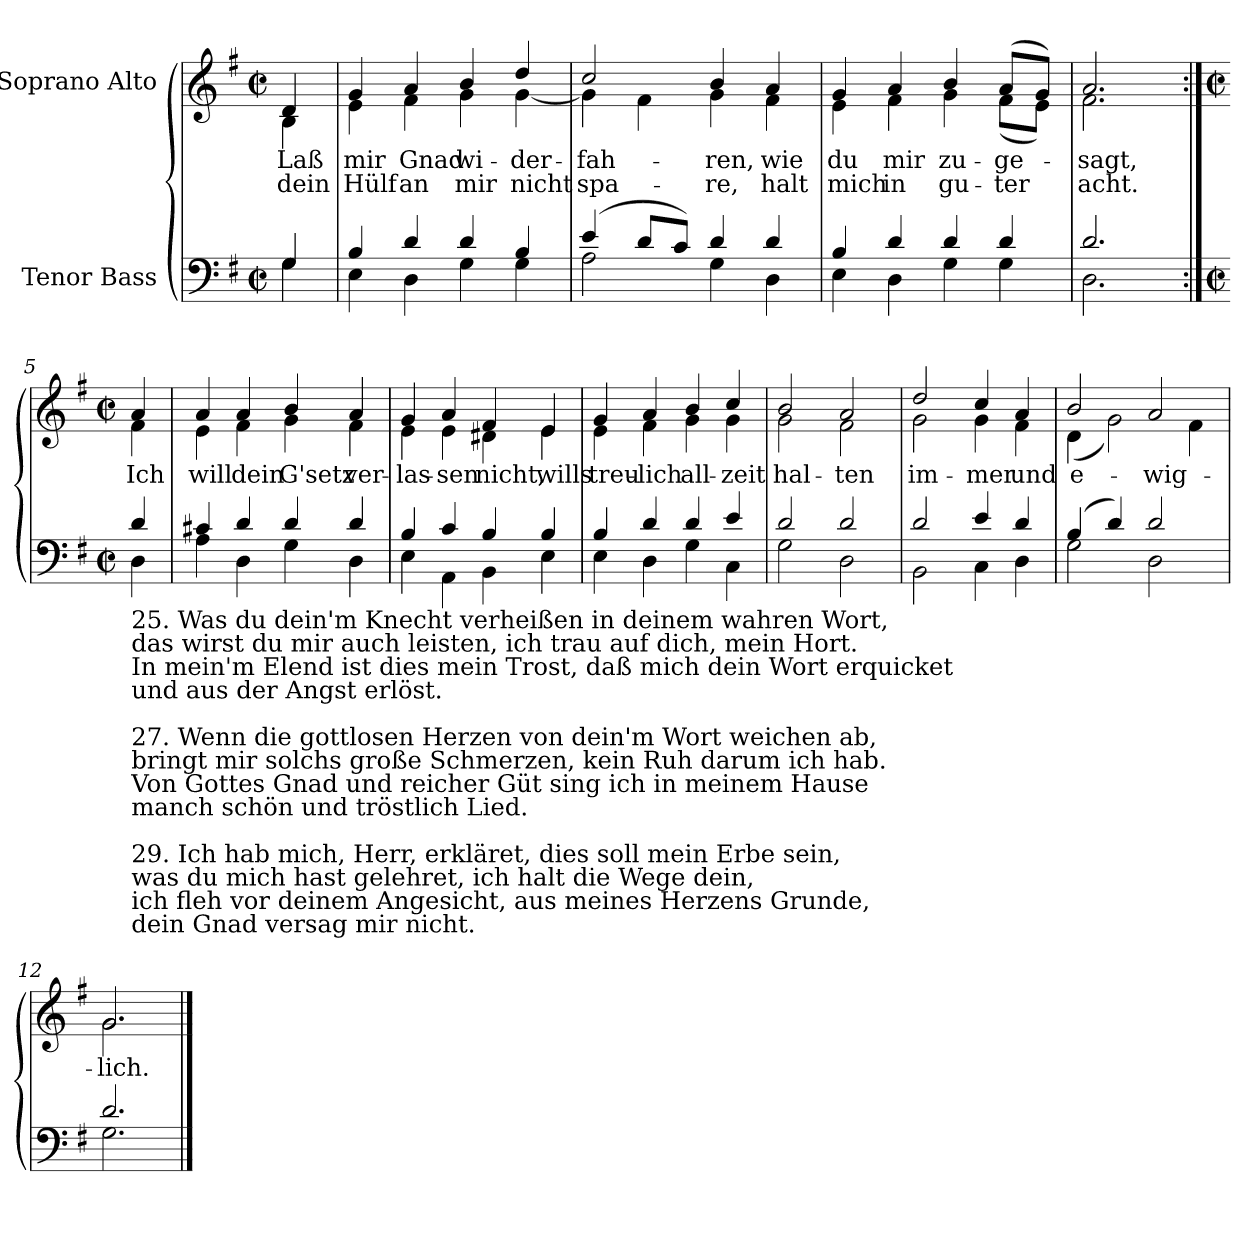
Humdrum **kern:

**kern	**kern	**text	**text
*part2	*part1	*part1	*part1
*staff2	*staff1	*staff1	*staff1
*I"Tenor Bass	*I"Soprano Alto	*	*
*clefF4	*clefG2	*	*
*k[f#]	*k[f#]	*	*
*G:	*G:	*	*
*M2/2	*M2/2	*	*
*met(c|)	*met(c|)	*	*
=	=	=	=
*^	*	*	*
!	!	!LO:TX:a:cj:t=Cornelius Becker\n(1561-1604)	!	!
!	!	!LO:TX:a:cj:t=Psalm 119, part 3, SWV 219	!	!
!	!	!LO:TX:a:cj:t=Heinrich Schütz\n(1585-1672)	!	!
!	!	!	!LO:LY:b	!LO:LY:b
*	*	*^	*	*
4G/	4G\	4d/	4B\	Laß	dein
=1	=1	=1	=1	=1	=1
!	!	!	!	!LO:LY:b	!LO:LY:b
4B/	4E\	4g/	4e\	mir	Hülf
!	!	!	!	!LO:LY:b	!LO:LY:b
4d/	4D\	4a/	4f#\	Gnad	an
!	!	!	!	!LO:LY:b	!LO:LY:b
4d/	4G\	4b/	4g\	wi-	-mir
!	!	!	!	!LO:LY:b	!LO:LY:b
4B/	4G\	4dd/	[4g\	der-	-nicht
=2	=2	=2	=2	=2	=2
!	!	!	!	!LO:LY:b	!LO:LY:b
(>4e/	2A\	2cc/	4g\]	fah-	-spa-
8d/L	.	.	4f#\	.	.
8c/J)	.	.	.	.	.
!	!	!	!	!LO:LY:b	!LO:LY:b
4d/	4G\	4b/	4g\	-ren,	re,
!	!	!	!	!LO:LY:b	!LO:LY:b
4d/	4D\	4a/	4f#\	wie	halt
=3	=3	=3	=3	=3	=3
!	!	!	!	!LO:LY:b	!LO:LY:b
4B/	4E\	4g/	4e\	du	mich
!	!	!	!	!LO:LY:b	!LO:LY:b
4d/	4D\	4a/	4f#\	mir	in
!	!	!	!	!LO:LY:b	!LO:LY:b
4d/	4G\	4b/	4g\	zu-	-gu-
!	!	!	!	!LO:LY:b	!LO:LY:b
4d/	4G\	(>8a/L	(<8f#\L	-ge-	ter
.	.	8g/J)	8e\J)	.	.
=4	=4	=4	=4	=4	=4
!	!	!	!	!LO:LY:b	!LO:LY:b
2.d/	2.D\	2.a/	2.f#\	sagt,	acht.
!!LO:LB:g=z	!!
=5:|!	=5:|!	=5:|!	=5:|!	=5:|!	=5:|!
*M2/2	*	*M2/2	*	*	*
*met(c|)	*	*met(c|)	*	*	*
!LO:TX:b:t=25. Was du dein'm Knecht verheißen in deinem wahren Wort,\ndas wirst du mir auch leisten, ich trau auf dich, mein Hort.\nIn mein'm Elend ist dies mein Trost, daß mich dein Wort erquicket\nund aus der Angst erlöst.\n\n27. Wenn die gottlosen Herzen von dein'm Wort weichen ab,\nbringt mir solchs große Schmerzen, kein Ruh darum ich hab.\nVon Gottes Gnad und reicher Güt sing ich in meinem Hause\nmanch schön und tröstlich Lied.\n\n29. Ich hab mich, Herr, erkläret, dies soll mein Erbe sein,\nwas du mich hast gelehret, ich halt die Wege dein,\nich fleh vor deinem Angesicht, aus meines Herzens Grunde,\ndein Gnad versag mir nicht.	!	!	!	!	!
!	!	!	!	!LO:LY:b	!
4d/	4D\	4a/	4f#\	Ich	.
=6	=6	=6	=6	=6	=6
!	!	!	!	!LO:LY:b	!
4c#X/	4A\	4a/	4e\	will	.
!	!	!	!	!LO:LY:b	!
4d/	4D\	4a/	4f#\	dein	.
!	!	!	!	!LO:LY:b	!
4d/	4G\	4b/	4g\	G'setz	.
!	!	!	!	!LO:LY:b	!
4d/	4D\	4a/	4f#\	ver-	.
=7	=7	=7	=7	=7	=7
!	!	!	!	!LO:LY:b	!
4B/	4E\	4g/	4e\	-las-	.
!	!	!	!	!LO:LY:b	!
4c/	4AA\	4a/	4e\	-sen	.
!	!	!	!	!LO:LY:b	!
4B/	4BB\	4f#/	4d#X\	nicht,	.
!	!	!	!	!LO:LY:b	!
4B/	4E\	4e/	4e\	wills	.
=8	=8	=8	=8	=8	=8
!	!	!	!	!LO:LY:b	!
4B/	4E\	4g/	4e\	treu-	.
!	!	!	!	!LO:LY:b	!
4d/	4D\	4a/	4f#\	-lich	.
!	!	!	!	!LO:LY:b	!
4d/	4G\	4b/	4g\	all-	.
!	!	!	!	!LO:LY:b	!
4e/	4C\	4cc/	4g\	-zeit	.
=9	=9	=9	=9	=9	=9
!	!	!	!	!LO:LY:b	!
2d/	2G\	2b/	2g\	hal-	.
!	!	!	!	!LO:LY:b	!
2d/	2D\	2a/	2f#\	-ten	.
=10	=10	=10	=10	=10	=10
!	!	!	!	!LO:LY:b	!
2d/	2BB\	2dd/	2g\	im-	.
!	!	!	!	!LO:LY:b	!
4e/	4C\	4cc/	4g\	-mer	.
!	!	!	!	!LO:LY:b	!
4d/	4D\	4a/	4f#\	und	.
=11	=11	=11	=11	=11	=11
!	!	!	!	!LO:LY:b	!
(>4B/	2G\	2b/	(4d\	e-	.
4d/)	.	.	2g\)	.	.
!	!	!	!	!LO:LY:b	!
2d/	2D\	2a/	.	-wig-	.
.	.	.	4f#\	.	.
=12	=12	=12	=12	=12	=12
!	!	!	!	!LO:LY:b	!
2.d/	2.G\	2.g/	2.g\	-lich.	.
*v	*v	*	*	*	*
*	*v	*v	*	*
==	==	==	==
*-	*-	*-	*-
